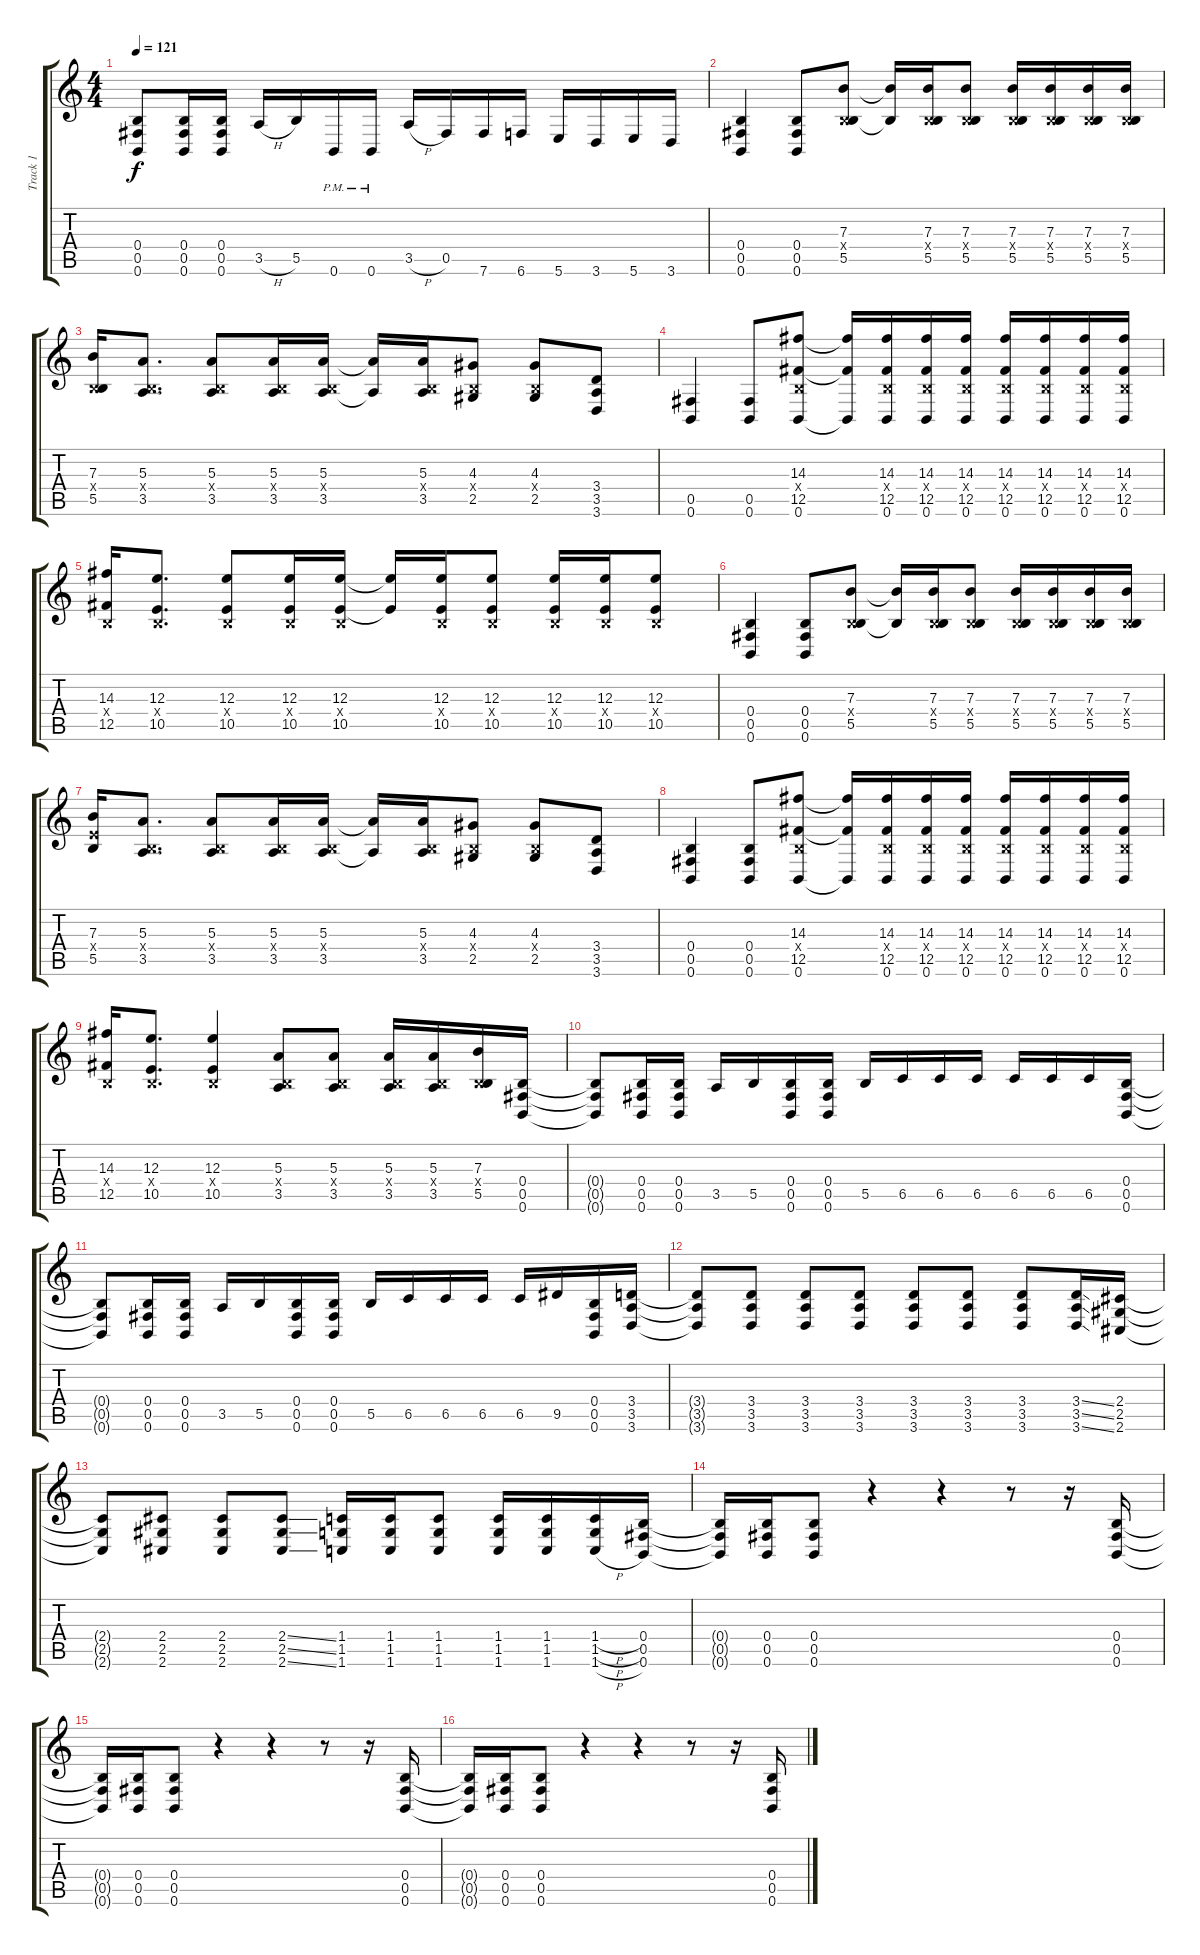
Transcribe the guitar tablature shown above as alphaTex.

\track ("Track 1" "Track 1") {instrument distortionguitar}
\staff {score tabs}
\tuning (Db4 Ab3 E3 B2 Gb2 B1) {hide}
\ts (4 4)
\tempo 121
\clef g2
\ks c
(0.4{t} 0.5{t} 0.6{t}).8{dy f} (0.4 0.5 0.6).16 (0.4 0.5 0.6).16 3.5{h}.16 5.5.16 0.6{pm}.16 0.6{pm}.16 3.5{h}.16 0.5.16 7.6.16 6.6.16 5.6.16 3.6.16 5.6.16 3.6.16 |
(0.4 0.5 0.6).4 (0.4 0.5 0.6).8 (7.3 0.4{x} 5.5).8 (7.3{t} 5.5{t}).16 (7.3 0.4{x} 5.5).16 (7.3 0.4{x} 5.5).8 (7.3 0.4{x} 5.5).16 (7.3 0.4{x} 5.5).16 (7.3 0.4{x} 5.5).16 (7.3 0.4{x} 5.5).16 |
(7.3 0.4{x} 5.5).16 (5.3 0.4{x} 3.5).8{d} (5.3 0.4{x} 3.5).8 (5.3 0.4{x} 3.5).16 (5.3 0.4{x} 3.5).16 (5.3{t} 3.5{t}).16 (5.3 0.4{x} 3.5).16 (4.3 0.4{x} 2.5).8 (4.3 0.4{x} 2.5).8 (3.4 3.5 3.6).8 |
(0.5 0.6).4 (0.5 0.6).8 (14.3 0.4{x} 12.5 0.6).8 (14.3{t} 12.5{t} 0.6{t}).16 (14.3 0.4{x} 12.5 0.6).16 (14.3 0.4{x} 12.5 0.6).16 (14.3 0.4{x} 12.5 0.6).16 (14.3 0.4{x} 12.5 0.6).16 (14.3 0.4{x} 12.5 0.6).16 (14.3 0.4{x} 12.5 0.6).16 (14.3 0.4{x} 12.5 0.6).16 |
(14.3 0.4{x} 12.5).16 (12.3 0.4{x} 10.5).8{d} (12.3 0.4{x} 10.5).8 (12.3 0.4{x} 10.5).16 (12.3 0.4{x} 10.5).16 (12.3{t} 10.5{t}).16 (12.3 0.4{x} 10.5).16 (12.3 0.4{x} 10.5).8 (12.3 0.4{x} 10.5).16 (12.3 0.4{x} 10.5).16 (12.3 0.4{x} 10.5).8 |
(0.4 0.5 0.6).4 (0.4 0.5 0.6).8 (7.3 0.4{x} 5.5).8 (7.3{t} 5.5{t}).16 (7.3 0.4{x} 5.5).16 (7.3 0.4{x} 5.5).8 (7.3 0.4{x} 5.5).16 (7.3 0.4{x} 5.5).16 (7.3 0.4{x} 5.5).16 (7.3 0.4{x} 5.5).16 |
(7.3 5.4{x} 5.5).16 (5.3 0.4{x} 3.5).8{d} (5.3 0.4{x} 3.5).8 (5.3 0.4{x} 3.5).16 (5.3 0.4{x} 3.5).16 (5.3{t} 3.5{t}).16 (5.3 0.4{x} 3.5).16 (4.3 0.4{x} 2.5).8 (4.3 0.4{x} 2.5).8 (3.4 3.5 3.6).8 |
(0.4 0.5 0.6).4 (0.4 0.5 0.6).8 (14.3 0.4{x} 12.5 0.6).8 (14.3{t} 12.5{t} 0.6{t}).16 (14.3 0.4{x} 12.5 0.6).16 (14.3 0.4{x} 12.5 0.6).16 (14.3 0.4{x} 12.5 0.6).16 (14.3 0.4{x} 12.5 0.6).16 (14.3 0.4{x} 12.5 0.6).16 (14.3 0.4{x} 12.5 0.6).16 (14.3 0.4{x} 12.5 0.6).16 |
(14.3 0.4{x} 12.5).16 (12.3 0.4{x} 10.5).8{d} (12.3 0.4{x} 10.5).4 (5.3 0.4{x} 3.5).8 (5.3 0.4{x} 3.5).8 (5.3 0.4{x} 3.5).16 (5.3 0.4{x} 3.5).16 (7.3 0.4{x} 5.5).16 (0.4 0.5 0.6).16 |
(0.4{t} 0.5{t} 0.6{t}).8 (0.4 0.5 0.6).16 (0.4 0.5 0.6).16 3.5.16 5.5.16 (0.4 0.5 0.6).16 (0.4 0.5 0.6).16 5.5.16 6.5.16 6.5.16 6.5.16 6.5.16 6.5.16 6.5.16 (0.4 0.5 0.6).16 |
(0.4{t} 0.5{t} 0.6{t}).8 (0.4 0.5 0.6).16 (0.4 0.5 0.6).16 3.5.16 5.5.16 (0.4 0.5 0.6).16 (0.4 0.5 0.6).16 5.5.16 6.5.16 6.5.16 6.5.16 6.5.16 9.5.16 (0.4 0.5 0.6).16 (3.4 3.5 3.6).16 |
(3.4{t} 3.5{t} 3.6{t}).8 (3.4 3.5 3.6).8 (3.4 3.5 3.6).8 (3.4 3.5 3.6).8 (3.4 3.5 3.6).8 (3.4 3.5 3.6).8 (3.4 3.5 3.6).8 (3.4{ss} 3.5{ss} 3.6{ss}).16 (2.4 2.5 2.6).16 |
(2.4{t} 2.5{t} 2.6{t}).8 (2.4 2.5 2.6).8 (2.4 2.5 2.6).8 (2.4{ss} 2.5{ss} 2.6{ss}).8 (1.4 1.5 1.6).16 (1.4 1.5 1.6).16 (1.4 1.5 1.6).8 (1.4 1.5 1.6).16 (1.4 1.5 1.6).16 (1.4{h} 1.5{h} 1.6{h}).16 (0.4 0.5 0.6).16 |
(0.4{t} 0.5{t} 0.6{t}).16 (0.4 0.5 0.6).16 (0.4 0.5 0.6).8 r.4 r.4 r.8 r.16 (0.4 0.5 0.6).16 |
(0.4{t} 0.5{t} 0.6{t}).16 (0.4 0.5 0.6).16 (0.4 0.5 0.6).8 r.4 r.4 r.8 r.16 (0.4 0.5 0.6).16 |
(0.4{t} 0.5{t} 0.6{t}).16 (0.4 0.5 0.6).16 (0.4 0.5 0.6).8 r.4 r.4 r.8 r.16 (0.4 0.5 0.6).16
